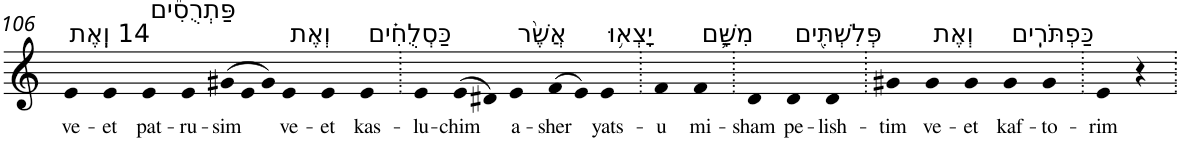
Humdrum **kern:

**kern	**text
*part1	*part1
*staff1	*staff1
*I"Piano	*
*I'Pno	*
!!LO:PB:g=z
*clefG2	*
*k[]	*
=106	=106
!LO:TX:a:t=14 וְֽאֶת	!
!	!LO:LY:b
4e	ve-
!	!LO:LY:b
4e	-et
!LO:TX:a:t=פַּתְרֻסִ֞ים	!
!	!LO:LY:b
4e	pat-
!	!LO:LY:b
4e	-ru-
*Xtuplet	*
!	!LO:LY:b
(>12g#X	-sim
12e	.
12g#)	.
!LO:TX:a:t=וְאֶת	!
!	!LO:LY:b
4e	ve-
!	!LO:LY:b
4e	-et
!LO:TX:a:t=כַּסְלֻחִ֗ים	!
!	!LO:LY:b
4e	kas-
=107.	=107.
!	!LO:LY:b
4e	-lu-
!	!LO:LY:b
(>8e	-chim
8d#X)	.
!LO:TX:a:t=אֲשֶׁ֨ר	!
!	!LO:LY:b
4e	a-
!	!LO:LY:b
(>8f	-sher
8e)	.
!LO:TX:a:t=יָצְא֥וּ	!
!	!LO:LY:b
4e	yats-
=108.	=108.
!	!LO:LY:b
4f	-u
!LO:TX:a:t=מִשָּׁ֛ם	!
!	!LO:LY:b
4f	mi-
=109.	=109.
!	!LO:LY:b
4d	-sham
!LO:TX:a:t=פְּלִשְׁתִּ֖ים	!
!	!LO:LY:b
4d	pe-
!	!LO:LY:b
4d	-lish-
=110.	=110.
!	!LO:LY:b
4g#X	-tim
!LO:TX:a:t=וְאֶת	!
!	!LO:LY:b
4g#	ve-
!	!LO:LY:b
4g#	-et
!LO:TX:a:t=כַּפְתֹּרִֽים	!
!	!LO:LY:b
4g#	kaf-
!	!LO:LY:b
4g#	-to-
=111.	=111.
!	!LO:LY:b
4e	-rim
4r	.
=.	=.
*-	*-
